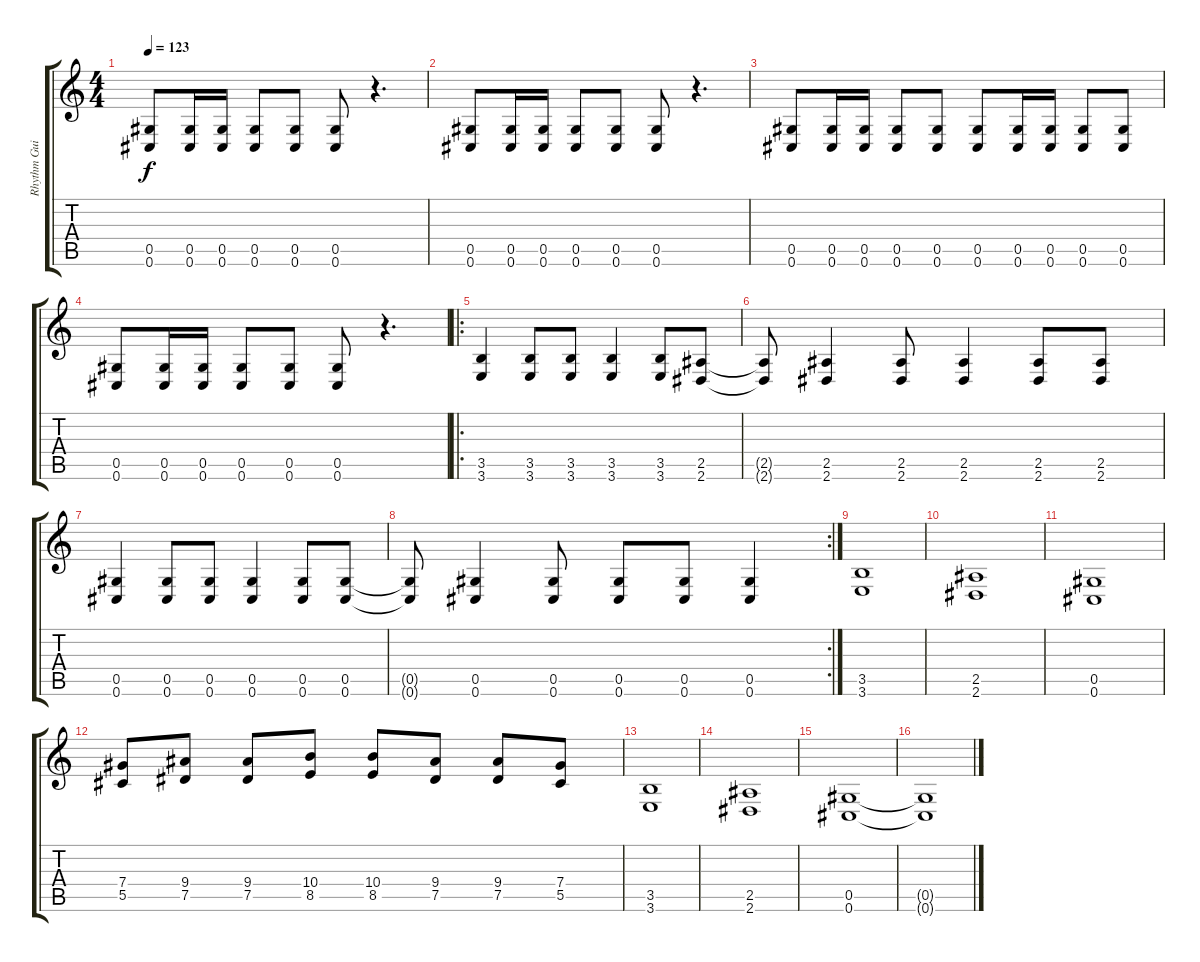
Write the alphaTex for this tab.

\track ("Rhythm Guitar" "Rhythm Gui") {instrument overdrivenguitar}
\staff {score tabs}
\tuning (Eb4 Bb3 Gb3 Db3 Ab2 Db2) {hide}
\ts (4 4)
\tempo 123
\clef g2
\ks c
(0.5 0.6).8{dy f} (0.5 0.6).16 (0.5 0.6).16 (0.5 0.6).8 (0.5 0.6).8 (0.5 0.6).8 r.4{d} |
(0.5 0.6).8 (0.5 0.6).16 (0.5 0.6).16 (0.5 0.6).8 (0.5 0.6).8 (0.5 0.6).8 r.4{d} |
(0.5 0.6).8 (0.5 0.6).16 (0.5 0.6).16 (0.5 0.6).8 (0.5 0.6).8 (0.5 0.6).8 (0.5 0.6).16 (0.5 0.6).16 (0.5 0.6).8 (0.5 0.6).8 |
(0.5 0.6).8 (0.5 0.6).16 (0.5 0.6).16 (0.5 0.6).8 (0.5 0.6).8 (0.5 0.6).8 r.4{d} |
\ro
(3.5 3.6).4 (3.5 3.6).8 (3.5 3.6).8 (3.5 3.6).4 (3.5 3.6).8 (2.5 2.6).8 |
(2.5{t} 2.6{t}).8 (2.5 2.6).4 (2.5 2.6).8 (2.5 2.6).4 (2.5 2.6).8 (2.5 2.6).8 |
(0.5 0.6).4 (0.5 0.6).8 (0.5 0.6).8 (0.5 0.6).4 (0.5 0.6).8 (0.5 0.6).8 |
\rc 2
(0.5{t} 0.6{t}).8 (0.5 0.6).4 (0.5 0.6).8 (0.5 0.6).8 (0.5 0.6).8 (0.5 0.6).4 |
(3.5 3.6).1 |
(2.5 2.6).1 |
(0.5 0.6).1 |
(7.4 5.5).8 (9.4 7.5).8 (9.4 7.5).8 (10.4 8.5).8 (10.4 8.5).8 (9.4 7.5).8 (9.4 7.5).8 (7.4 5.5).8 |
(3.5 3.6).1 |
(2.5 2.6).1 |
(0.5 0.6).1 |
(0.5{t} 0.6{t}).1
